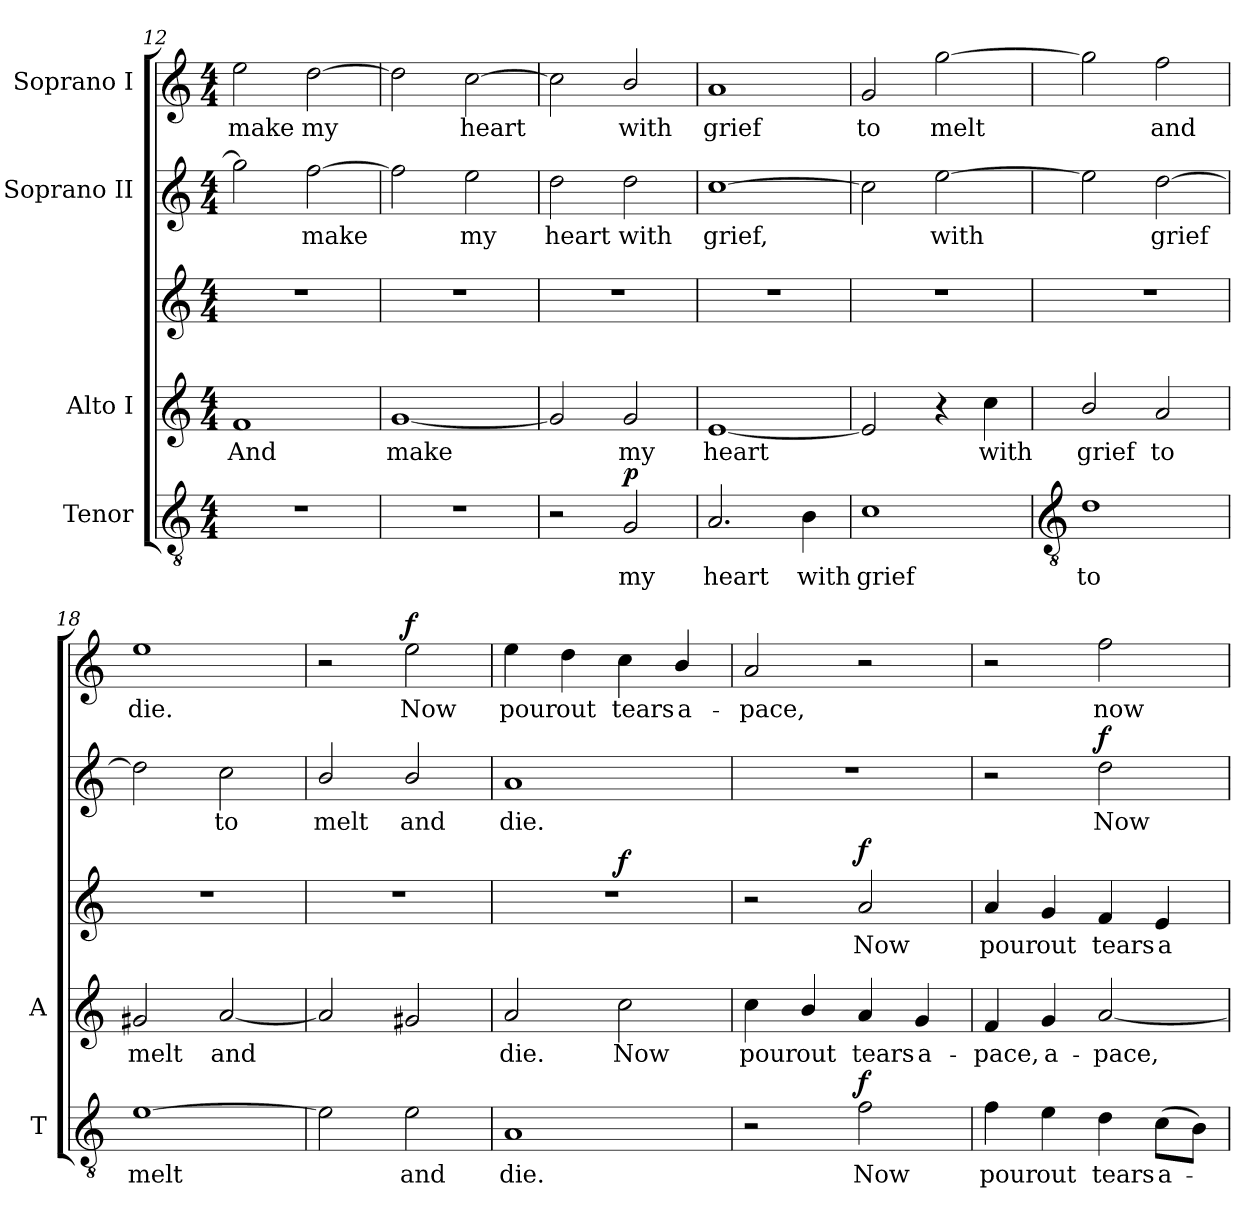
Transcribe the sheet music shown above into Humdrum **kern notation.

**kern	**text	**dynam	**kern	**text	**kern	**text	**dynam	**kern	**text	**dynam	**kern	**text	**dynam
*part4	*part4	*part4	*part3	*part3	*part3	*part3	*part3	*part2	*part2	*part2	*part1	*part1	*part1
*staff5	*staff5	*staff5	*staff4	*staff4	*staff3	*staff3	*staff3/4	*staff2	*staff2	*staff2	*staff1	*staff1	*staff1
*I"Tenor	*	*	*I"Alto I	*	*	*	*	*I"Soprano II	*	*	*I"Soprano I	*	*
*I'T	*	*	*I'A	*	*	*	*	*	*	*	*	*	*
*clefGv2	*	*	*clefG2	*	*clefG2	*	*	*clefG2	*	*	*clefG2	*	*
*k[]	*	*	*k[]	*	*k[]	*	*	*k[]	*	*	*k[]	*	*
*C:	*	*	*C:	*	*C:	*	*	*C:	*	*	*C:	*	*
*M4/4	*	*	*M4/4	*	*M4/4	*	*	*M4/4	*	*	*M4/4	*	*
=12	=12	=12	=12	=12	=12	=12	=12	=12	=12	=12	=12	=12	=12
!	!	!	!	!LO:LY:b	!	!	!	!	!	!	!	!LO:LY:b	!
1r	.	.	1f	And	1r	.	.	2gg]	.	.	2ee	make	.
!	!	!	!	!	!	!	!	!	!LO:LY:b	!	!	!LO:LY:b	!
.	.	.	.	.	.	.	.	[2ff	make	.	[2dd	my	.
=13	=13	=13	=13	=13	=13	=13	=13	=13	=13	=13	=13	=13	=13
!	!	!	!	!LO:LY:b	!	!	!	!	!	!	!	!	!
1r	.	.	[1g	make	1r	.	.	2ff]	.	.	2dd]	.	.
!	!	!	!	!	!	!	!	!	!LO:LY:b	!	!	!LO:LY:b	!
.	.	.	.	.	.	.	.	2ee	my	.	[2cc\	heart	.
=14	=14	=14	=14	=14	=14	=14	=14	=14	=14	=14	=14	=14	=14
!	!	!	!	!	!	!	!	!	!LO:LY:b	!	!	!	!
2r	.	.	2g]	.	1r	.	.	2dd	heart	.	2cc\]	.	.
!	!LO:LY:b	!LO:DY:b	!	!LO:LY:b	!	!	!	!	!LO:LY:b	!	!	!LO:LY:b	!
2G	my	p	2g	my	.	.	.	2dd	with	.	2b/	with	.
=15	=15	=15	=15	=15	=15	=15	=15	=15	=15	=15	=15	=15	=15
!	!LO:LY:b	!	!	!LO:LY:b	!	!	!	!	!LO:LY:b	!	!	!LO:LY:b	!
2.A	heart	.	[1e	heart	1r	.	.	[1cc	grief,	.	1a	grief	.
!	!LO:LY:b	!	!	!	!	!	!	!	!	!	!	!	!
4B	with	.	.	.	.	.	.	.	.	.	.	.	.
=16	=16	=16	=16	=16	=16	=16	=16	=16	=16	=16	=16	=16	=16
!	!LO:LY:b	!	!	!	!	!	!	!	!	!	!	!LO:LY:b	!
1c	grief	.	2e]	.	1r	.	.	2cc]	.	.	2g	to	.
!	!	!	!	!	!	!	!	!	!LO:LY:b	!	!	!LO:LY:b	!
.	.	.	4r	.	.	.	.	[2ee	with	.	[2gg	melt	.
!	!	!	!	!LO:LY:b	!	!	!	!	!	!	!	!	!
.	.	.	4cc	with	.	.	.	.	.	.	.	.	.
!!LO:LB:g=z
=17	=17	=17	=17	=17	=17	=17	=17	=17	=17	=17	=17	=17	=17
*clefGv2	*	*	*	*	*	*	*	*	*	*	*	*	*
!	!LO:LY:b	!	!	!LO:LY:b	!	!	!	!	!	!	!	!	!
1d	to	.	2b/	grief	1r	.	.	2ee]	.	.	2gg]	.	.
!	!	!	!	!LO:LY:b	!	!	!	!	!LO:LY:b	!	!	!LO:LY:b	!
.	.	.	2a	to	.	.	.	[2dd	grief	.	2ff	and	.
=18	=18	=18	=18	=18	=18	=18	=18	=18	=18	=18	=18	=18	=18
!	!LO:LY:b	!	!	!LO:LY:b	!	!	!	!	!	!	!	!LO:LY:b	!
[1e	melt	.	2g#X	melt	1r	.	.	2dd]	.	.	1ee	die.	.
!	!	!	!	!LO:LY:b	!	!	!	!	!LO:LY:b	!	!	!	!
.	.	.	[2a	and	.	.	.	2cc\	to	.	.	.	.
=19	=19	=19	=19	=19	=19	=19	=19	=19	=19	=19	=19	=19	=19
!	!	!	!	!	!	!	!	!	!LO:LY:b	!	!	!	!
2e]	.	.	2a]	.	1r	.	.	2b/	melt	.	2r	.	.
!	!LO:LY:b	!	!	!	!	!	!	!	!LO:LY:b	!	!	!LO:LY:b	!LO:DY:b
2e	and	.	2g#X	.	.	.	.	2b/	and	.	2ee	Now	f
=20	=20	=20	=20	=20	=20	=20	=20	=20	=20	=20	=20	=20	=20
!	!LO:LY:b	!	!	!LO:LY:b	!	!	!	!	!LO:LY:b	!	!	!LO:LY:b	!
1A	die.	.	2a	die.	1r	.	.	1a	die.	.	4ee	pour	.
!	!	!	!	!	!	!	!	!	!	!	!	!LO:LY:b	!
.	.	.	.	.	.	.	.	.	.	.	4dd	out	.
!	!	!	!	!LO:LY:b	!	!	!LO:DY:b=2	!	!	!	!	!LO:LY:b	!
.	.	.	2cc	Now	.	.	f	.	.	.	4cc\	tears	.
!	!	!	!	!	!	!	!	!	!	!	!	!LO:LY:b	!
.	.	.	.	.	.	.	.	.	.	.	4b/	a-	.
=21	=21	=21	=21	=21	=21	=21	=21	=21	=21	=21	=21	=21	=21
!	!	!	!	!LO:LY:b	!	!	!	!	!	!	!	!LO:LY:b	!
2r	.	.	4cc	pour	2r	.	.	1r	.	.	2a	-pace,	.
!	!	!	!	!LO:LY:b	!	!	!	!	!	!	!	!	!
.	.	.	4b/	out	.	.	.	.	.	.	.	.	.
!	!LO:LY:b	!LO:DY:b	!	!LO:LY:b	!	!LO:LY:b	!LO:DY:b	!	!	!	!	!	!
2f	Now	f	4a	tears	2a	Now	f	.	.	.	2r	.	.
!	!	!	!	!LO:LY:b	!	!	!	!	!	!	!	!	!
.	.	.	4g	a-	.	.	.	.	.	.	.	.	.
=22	=22	=22	=22	=22	=22	=22	=22	=22	=22	=22	=22	=22	=22
!	!LO:LY:b	!	!	!LO:LY:b	!	!LO:LY:b	!	!	!	!	!	!	!
4f	pour	.	4f	-pace,	4a	-pour	.	2r	.	.	2r	.	.
!	!LO:LY:b	!	!	!LO:LY:b	!	!LO:LY:b	!	!	!	!	!	!	!
4e	out	.	4g	a-	4g	out	.	.	.	.	.	.	.
!	!LO:LY:b	!	!	!LO:LY:b	!	!LO:LY:b	!	!	!LO:LY:b	!LO:DY:b	!	!LO:LY:b	!
4d	tears	.	[2a	-pace,	4f	tears	.	2dd	Now	f	2ff	now	.
!	!LO:LY:b	!	!	!	!	!LO:LY:b	!	!	!	!	!	!	!
(>8cL	a-	.	.	.	4e	a-	.	.	.	.	.	.	.
8BJ)	.	.	.	.	.	.	.	.	.	.	.	.	.
=	=	=	=	=	=	=	=	=	=	=	=	=	=
*-	*-	*-	*-	*-	*-	*-	*-	*-	*-	*-	*-	*-	*-
